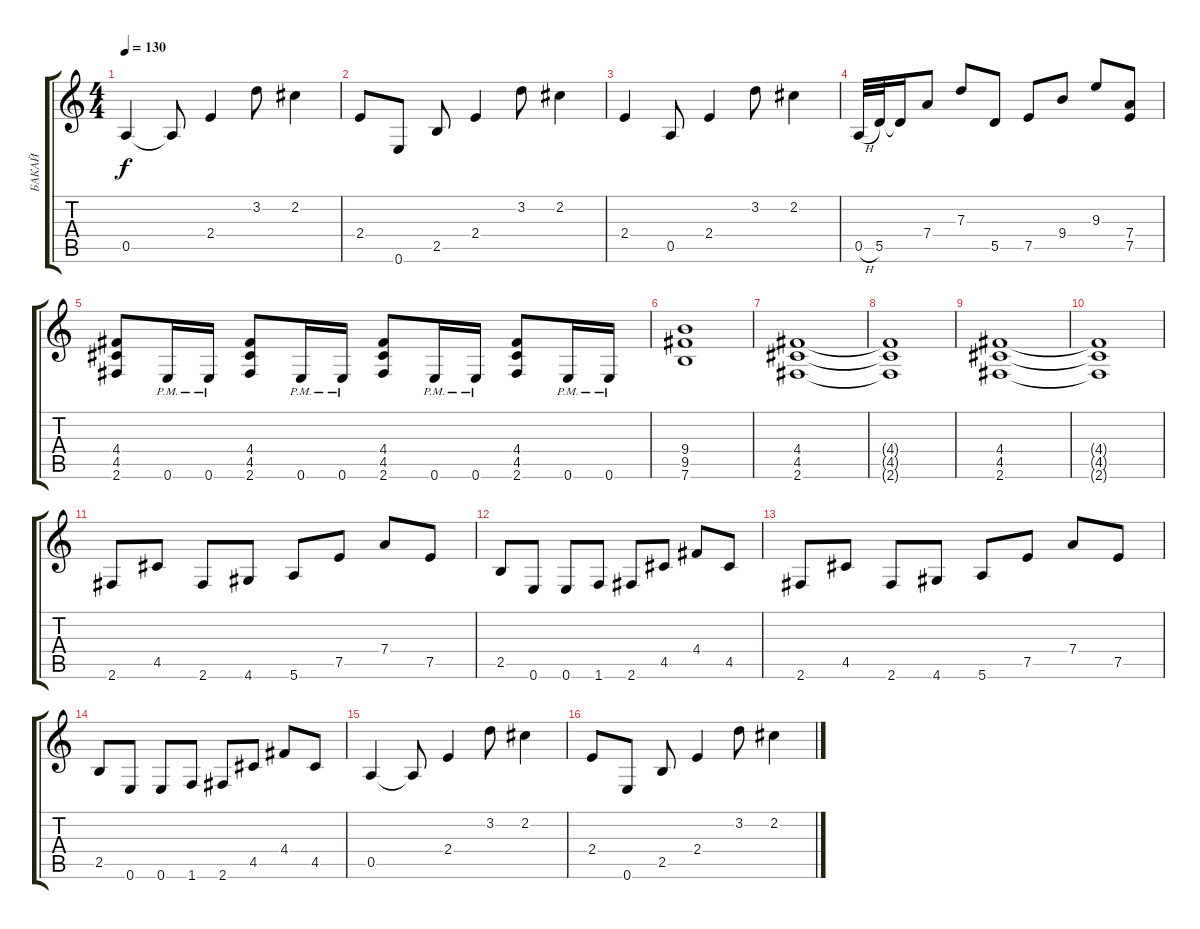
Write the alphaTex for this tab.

\track ("БАКАЙ" "БАКАЙ") {instrument distortionguitar}
\staff {score tabs}
\tuning (E4 B3 G3 D3 A2 E2) {hide}
\ts (4 4)
\tempo 130
\clef g2
\ks c
0.5.4{dy f} 0.5{t}.8 2.4.4 3.2.8 2.2.4 |
2.4.8 0.6.8 2.5.8 2.4.4 3.2.8 2.2.4 |
2.4.4 0.5.8 2.4.4 3.2.8 2.2.4 |
0.5{h}.32 5.5.32 5.5{t}.16 7.4.8 7.3.8 5.5.8 7.5.8 9.4.8 9.3.8 (7.4 7.5).8 |
(4.4 4.5 2.6).8 0.6{pm}.16 0.6{pm}.16 (4.4 4.5 2.6).8 0.6{pm}.16 0.6{pm}.16 (4.4 4.5 2.6).8 0.6{pm}.16 0.6{pm}.16 (4.4 4.5 2.6).8 0.6{pm}.16 0.6{pm}.16 |
(9.4 9.5 7.6).1 |
(4.4 4.5 2.6).1 |
(4.4{t} 4.5{t} 2.6{t}).1 |
(4.4 4.5 2.6).1 |
(4.4{t} 4.5{t} 2.6{t}).1 |
2.6.8 4.5.8 2.6.8 4.6.8 5.6.8 7.5.8 7.4.8 7.5.8 |
2.5.8 0.6.8 0.6.8 1.6.8 2.6.8 4.5.8 4.4.8 4.5.8 |
2.6.8 4.5.8 2.6.8 4.6.8 5.6.8 7.5.8 7.4.8 7.5.8 |
2.5.8 0.6.8 0.6.8 1.6.8 2.6.8 4.5.8 4.4.8 4.5.8 |
0.5.4 0.5{t}.8 2.4.4 3.2.8 2.2.4 |
2.4.8 0.6.8 2.5.8 2.4.4 3.2.8 2.2.4
